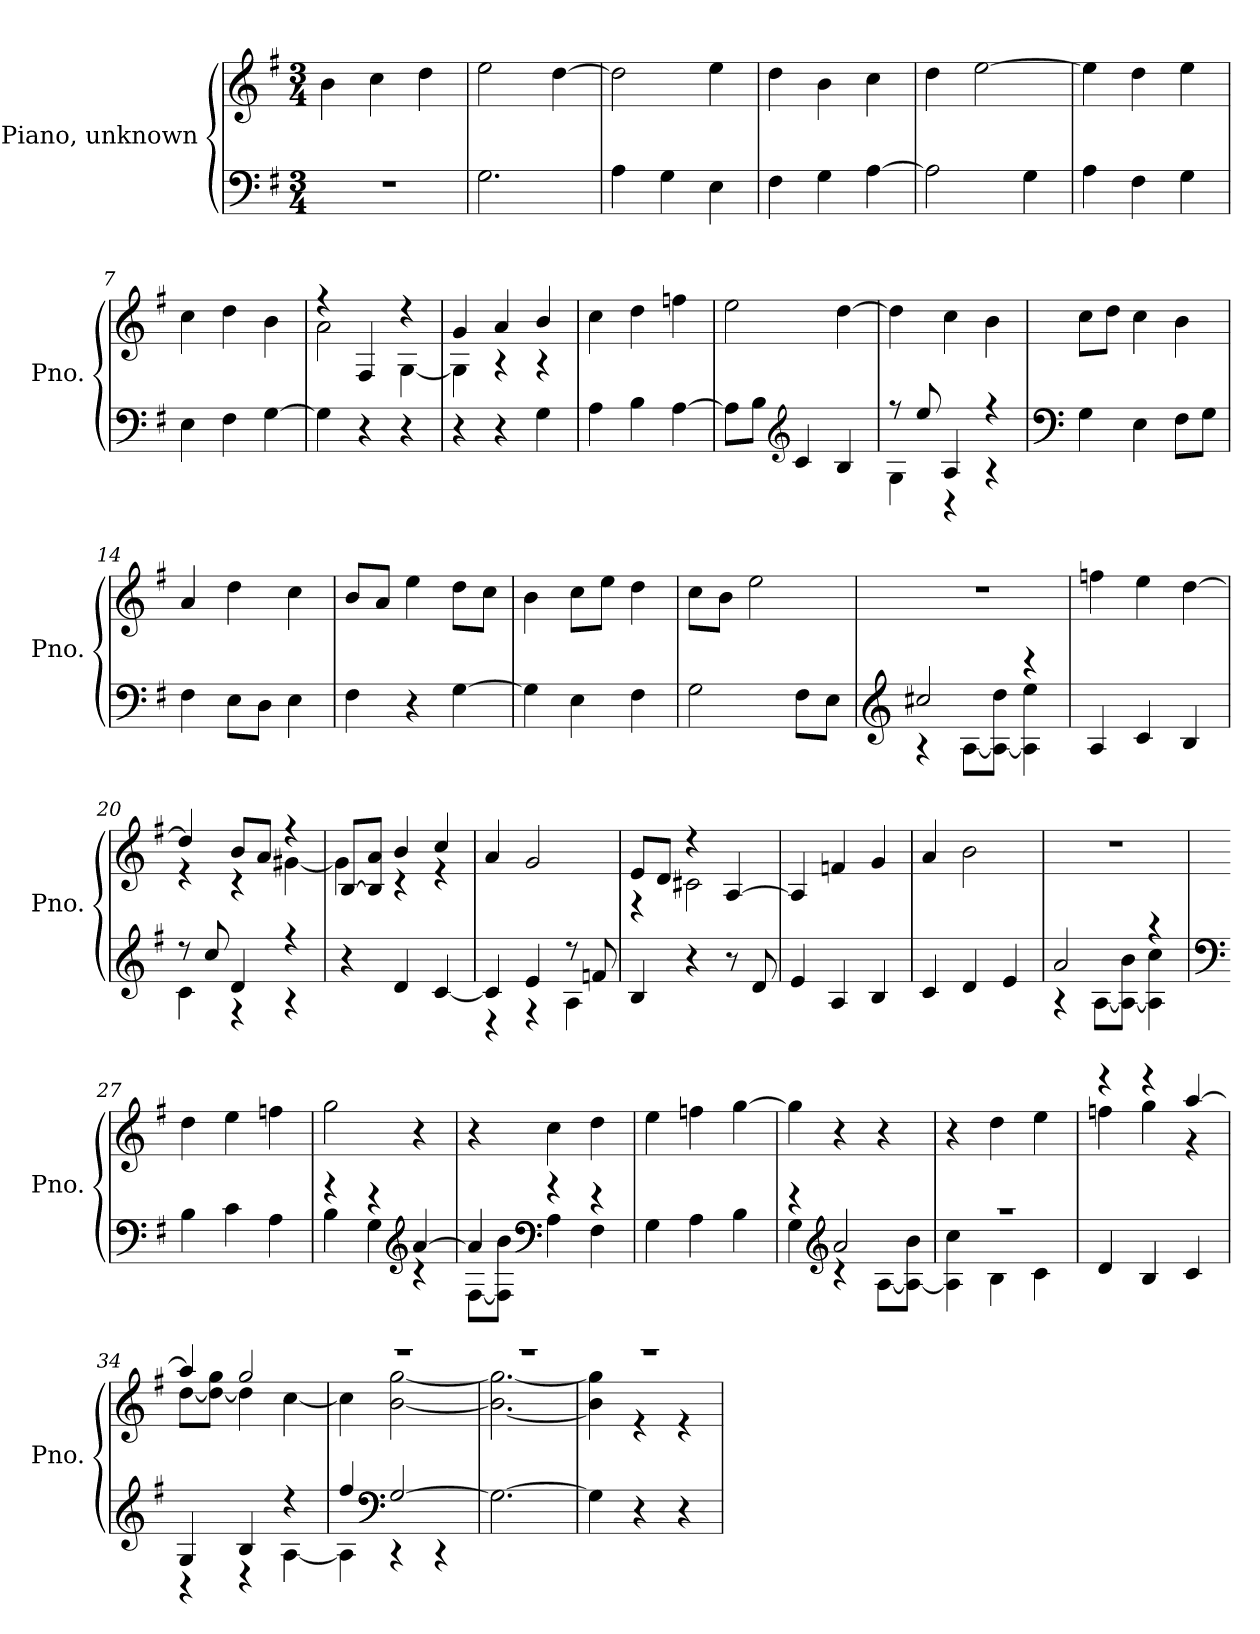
**kern	**kern
*part1	*part1
*staff2	*staff1
*I"Piano, unknown	*
*I'Pno.	*
*clefF4	*clefG2
*k[f#]	*k[f#]
*M3/4	*M3/4
*MM115	*MM115
=1	=1
2.r	4b\
.	4cc\
.	4dd\
=2	=2
2.G\	2ee\
.	[4dd\
=3	=3
4A\	2dd\]
4G\	.
4E\	4ee\
=4	=4
4F#\	4dd\
4G\	4b\
[4A\	4cc\
=5	=5
2A\]	4dd\
.	[2ee\
4G\	.
=6	=6
4A\	4ee\]
4F#\	4dd\
4G\	4ee\
=7	=7
4E\	4cc\
4F#\	4dd\
[4G\	4b\
=8	=8
*	*^
4G\]	4r	2a\
4r	4F#/	.
4r	4r	[4G\
=9	=9	=9
4r	4g/	4G\]
4r	4a/	4r
4G\	4b/	4r
*	*v	*v
=10	=10
4A\	4cc\
4B\	4dd\
[4A\	4ffn\
!!LO:LB:g=z
=11	=11
8A\L]	2ee\
8B\J	.
*clefG2	*
4c/	.
4B/	[4dd\
=12	=12
*^	*
8r	4G\	4dd\]
8ee/	.	.
4A/	4r	4cc\
4r	4r	4b\
*v	*v	*
=13	=13
*clefF4	*
4G\	8cc\L
.	8dd\J
4E\	4cc\
8F#\L	4b\
8G\J	.
=14	=14
4F#\	4a/
8E\L	4dd\
8D\J	.
4E\	4cc\
=15	=15
4F#\	8b/L
.	8a/J
4r	4ee\
[4G\	8dd\L
.	8cc\J
=16	=16
4G\]	4b\
4E\	8cc\L
.	8ee\J
4F#\	4dd\
=17	=17
2G\	8cc\L
.	8b\J
.	2ee\
8F#\L	.
8E\J	.
!!LO:LB:g=z
=18	=18
*clefG2	*
*^	*
2cc#X/	4r	2.r
.	[8A\L	.
.	8A\_ 8dd\J	.
4r	4A\] 4ee\	.
*v	*v	*
=19	=19
4A/	4ffn\
4c/	4ee\
4B/	[4dd\
=20	=20
*^	*^
8r	4c\	4dd/]	4r
8cc/	.	.	.
4d/	4r	8b/L	4r
.	.	8a/J	.
4r	4r	4r	[4g#X\
*v	*v	*	*
=21	=21	=21
4r	[8B/L	4g#\]
.	8B/] 8a/J	.
4d/	4b/	4r
[4c/	4cc/	4r
*	*v	*v
=22	=22
*^	*
4c/]	4r	4a/
4e/	4r	2g/
8r	4A\	.
8fn/	.	.
*v	*v	*
=23	=23
*	*^
4B/	8e/L	4r
.	8d/J	.
4r	4r	2c#X\
8r	[4A/	.
8d/	.	.
*	*v	*v
=24	=24
4e/	4A/]
4A/	4fn/
4B/	4g/
!!LO:LB:g=z
=25	=25
4c/	4a/
4d/	2b\
4e/	.
=26	=26
*^	*
2a/	4r	2.r
.	[8A\L	.
.	8A\_ 8b\J	.
4r	4A\] 4cc\	.
*v	*v	*
=27	=27
*clefF4	*
4B\	4dd\
4c\	4ee\
4A\	4ffn\
=28	=28
*^	*
4r	4B\	2gg\
4r	4G\	.
*clefG2	*	*
[4a/	4r	4r
=29	=29	=29
4a/]	[8F#\L	4r
.	8F#\] 8b\J	.
*clefF4	*	*
4r	4A\	4cc\
4r	4F#\	4dd\
*v	*v	*
=30	=30
4G\	4ee\
4A\	4ffn\
4B\	[4gg\
=31	=31
*^	*
4r	4G\	4gg\]
*clefG2	*	*
2a/	4r	4r
.	[8A\L	4r
.	8A\_ 8b\J	.
!!LO:LB:g=z
=32	=32	=32
2.r	4A\] 4cc\	4r
.	4B\	4dd\
.	4c\	4ee\
*v	*v	*
=33	=33
*	*^
4d/	4r	4ffn\
4B/	4r	4gg\
4c/	[4aa/	4r
=34	=34	=34
*^	*	*
4G/	4r	4aa/]	[8dd\L
.	.	.	8dd\_ 8gg\J
4B/	4r	2gg/	4dd\]
4r	[4A\	.	[4cc\
=35	=35	=35	=35
4ff#/	4A\]	2.r	4cc\]
*clefF4	*	*	*
[2G/	4r	.	[2b\ [2gg\
.	4r	.	.
*v	*v	*	*
=36	=36	=36
2.G\_	2.r	2.b\_ 2.gg\_
=37	=37	=37
4G\]	2.r	4b\] 4gg\]
4r	.	4r
4r	.	4r
*	*v	*v
=	=
*-	*-
